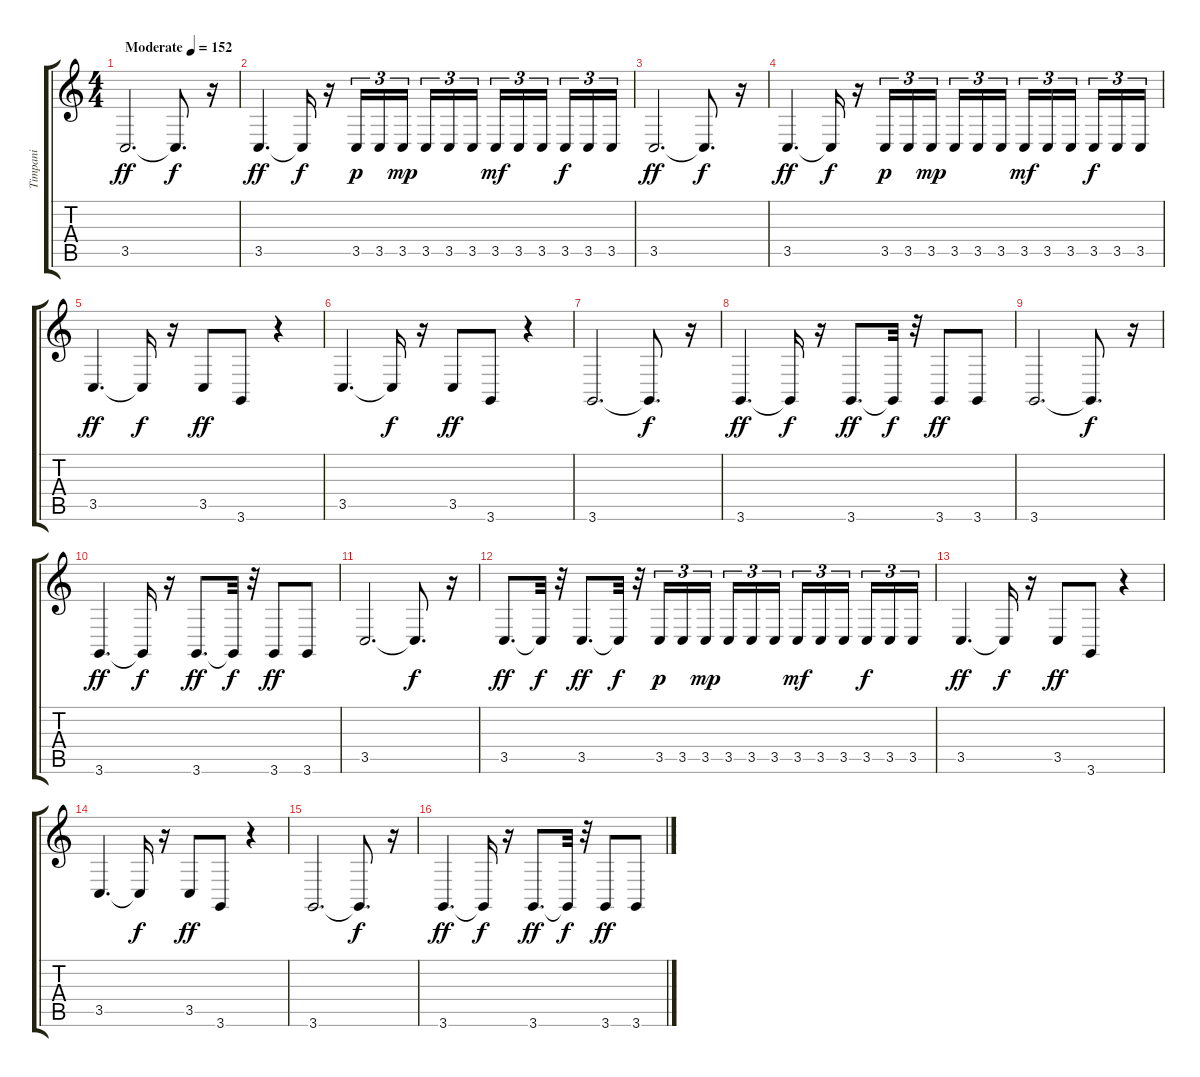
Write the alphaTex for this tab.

\track ("Timpani" "Timpani") {instrument timpani}
\staff {score tabs}
\tuning (E4 B3 G3 D3 A2 E2) {hide}
\ts (4 4)
\tempo (152 "Moderate")
\clef g2
\ks c
3.5.2{d dy ff instrument timpani} 3.5{t}.8{d dy f} r.16 |
3.5.4{d dy ff} 3.5{t}.16{dy f} r.16 3.5.16{tu (3 2) dy p} 3.5.16{tu (3 2)} 3.5.16{tu (3 2) dy mp} 3.5.16{tu (3 2)} 3.5.16{tu (3 2)} 3.5.16{tu (3 2)} 3.5.16{tu (3 2) dy mf} 3.5.16{tu (3 2)} 3.5.16{tu (3 2)} 3.5.16{tu (3 2) dy f} 3.5.16{tu (3 2)} 3.5.16{tu (3 2)} |
3.5.2{d dy ff} 3.5{t}.8{d dy f} r.16 |
3.5.4{d dy ff} 3.5{t}.16{dy f} r.16 3.5.16{tu (3 2) dy p} 3.5.16{tu (3 2)} 3.5.16{tu (3 2) dy mp} 3.5.16{tu (3 2)} 3.5.16{tu (3 2)} 3.5.16{tu (3 2)} 3.5.16{tu (3 2) dy mf} 3.5.16{tu (3 2)} 3.5.16{tu (3 2)} 3.5.16{tu (3 2) dy f} 3.5.16{tu (3 2)} 3.5.16{tu (3 2)} |
3.5.4{d dy ff} 3.5{t}.16{dy f} r.16 3.5.8{dy ff} 3.6.8 r.4 |
3.5.4{d} 3.5{t}.16{dy f} r.16 3.5.8{dy ff} 3.6.8 r.4 |
3.6.2{d} 3.6{t}.8{d dy f} r.16 |
3.6.4{d dy ff} 3.6{t}.16{dy f} r.16 3.6.8{d dy ff} 3.6{t}.32{dy f} r.32 3.6.8{dy ff} 3.6.8 |
3.6.2{d} 3.6{t}.8{d dy f} r.16 |
3.6.4{d dy ff} 3.6{t}.16{dy f} r.16 3.6.8{d dy ff} 3.6{t}.32{dy f} r.32 3.6.8{dy ff} 3.6.8 |
3.5.2{d} 3.5{t}.8{d dy f} r.16 |
3.5.8{d dy ff} 3.5{t}.32{dy f} r.32 3.5.8{d dy ff} 3.5{t}.32{dy f} r.32 3.5.16{tu (3 2) dy p} 3.5.16{tu (3 2)} 3.5.16{tu (3 2) dy mp} 3.5.16{tu (3 2)} 3.5.16{tu (3 2)} 3.5.16{tu (3 2)} 3.5.16{tu (3 2) dy mf} 3.5.16{tu (3 2)} 3.5.16{tu (3 2)} 3.5.16{tu (3 2) dy f} 3.5.16{tu (3 2)} 3.5.16{tu (3 2)} |
3.5.4{d dy ff} 3.5{t}.16{dy f} r.16 3.5.8{dy ff} 3.6.8 r.4 |
3.5.4{d} 3.5{t}.16{dy f} r.16 3.5.8{dy ff} 3.6.8 r.4 |
3.6.2{d} 3.6{t}.8{d dy f} r.16 |
3.6.4{d dy ff} 3.6{t}.16{dy f} r.16 3.6.8{d dy ff} 3.6{t}.32{dy f} r.32 3.6.8{dy ff} 3.6.8
